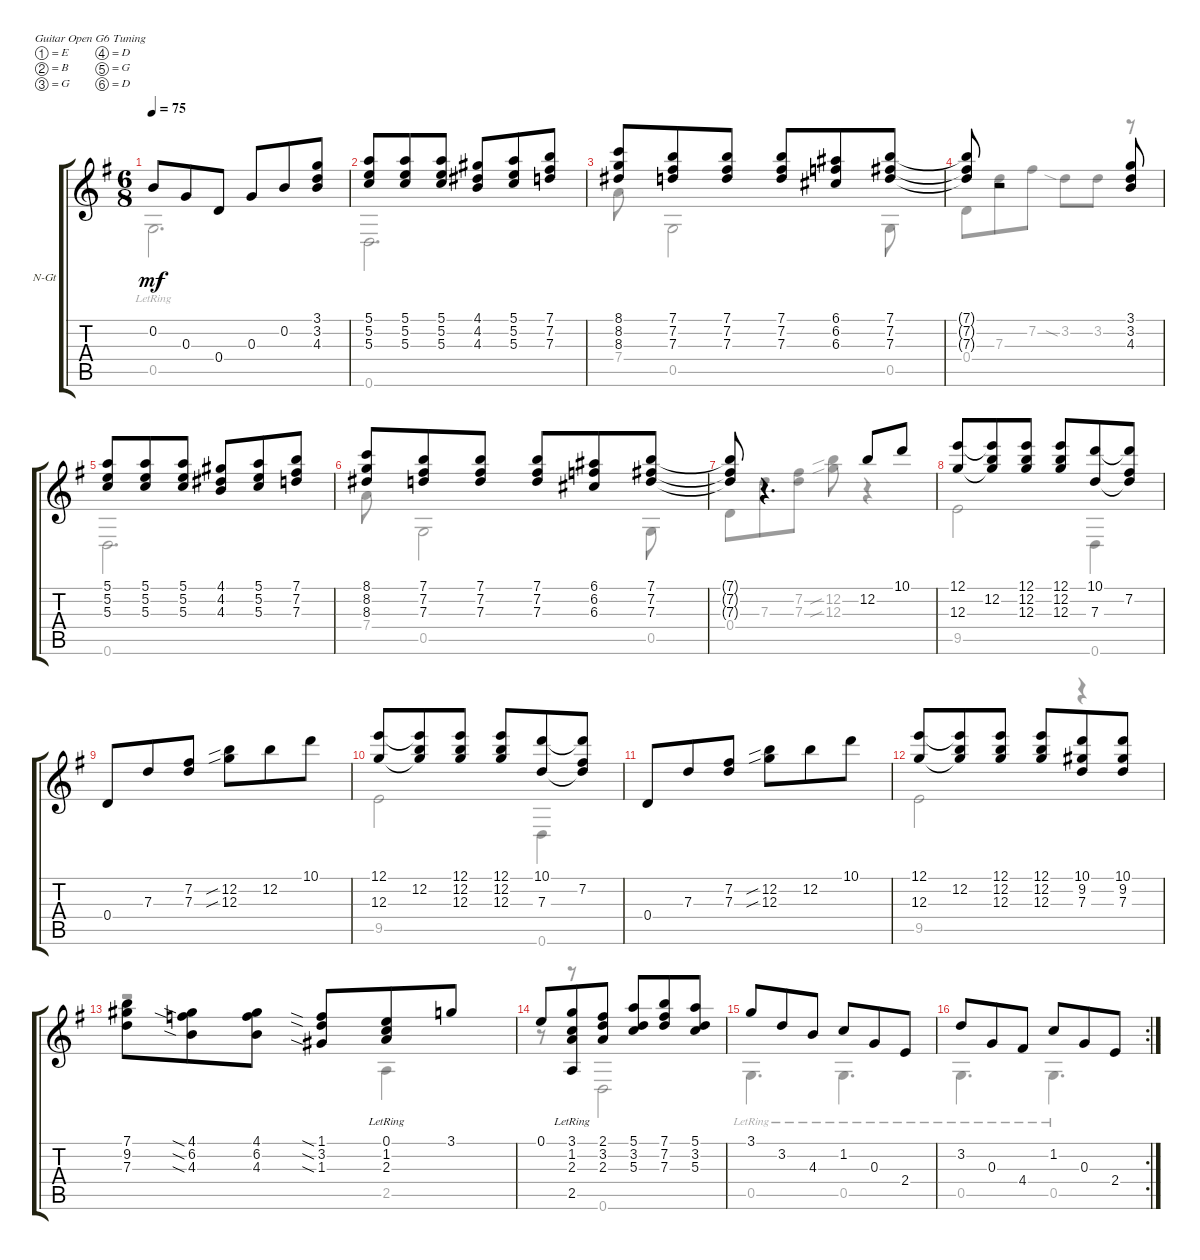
\defaultSystemsLayout 4
\bracketExtendMode groupsimilarinstruments
\firstSystemTrackNameOrientation horizontal
\otherSystemsTrackNameOrientation horizontal
\chordDiagramsInScore
\track ("Nylon Guitar" "N-Gt") {instrument acousticguitarnylon}
\staff {score tabs}
\tuning (E4 B3 G3 D3 G2 D2)
\voice
\ts (6 8)
\tempo 75
\clef g2
\ks g
0.2.8{dy mf} 0.3.8 0.4.8 0.3.8 0.2.8 (3.1 3.2 4.3).8 |
(5.1 5.2 5.3).8 (5.1 5.2 5.3).8 (5.1 5.2 5.3).8 (4.1 4.2 4.3).8 (5.1 5.2 5.3).8 (7.1 7.2 7.3).8 |
(8.1 8.2 8.3).8 (7.1 7.2 7.3).8 (7.1 7.2 7.3).8 (7.1 7.2 7.3).8 (6.1 6.2 6.3).8 (7.1 7.2 7.3).8 |
(7.1{t} 7.2{t} 7.3{t}).8 r.2 (3.1 3.2 4.3).8 |
(5.1 5.2 5.3).8 (5.1 5.2 5.3).8 (5.1 5.2 5.3).8 (4.1 4.2 4.3).8 (5.1 5.2 5.3).8 (7.1 7.2 7.3).8 |
(8.1 8.2 8.3).8 (7.1 7.2 7.3).8 (7.1 7.2 7.3).8 (7.1 7.2 7.3).8 (6.1 6.2 6.3).8 (7.1 7.2 7.3).8 |
(7.1{t} 7.2{t} 7.3{t}).8 r.4{d} 12.2.8 10.1.8 |
(12.1 12.3).8 (12.1{t} 12.2 12.3{t}).8 (12.1 12.2 12.3).8 (12.1 12.2 12.3).8 (10.1 7.3).8 (10.1{t} 7.3{t} 7.2).8 |
0.4.8 7.3.8 (7.2 7.3).8 (12.2{sib} 12.3{sib}).8 12.2.8 10.1.8 |
(12.1 12.3).8 (12.1{t} 12.2 12.3{t}).8 (12.1 12.2 12.3).8 (12.1 12.2 12.3).8 (10.1 7.3).8 (10.1{t} 7.3{t} 7.2).8 |
0.4.8 7.3.8 (7.2 7.3).8 (12.2{sib} 12.3{sib}).8 12.2.8 10.1.8 |
(12.1 12.3).8 (12.1{t} 12.2 12.3{t}).8 (12.1 12.2 12.3).8 (12.1 12.2 12.3).8 (7.3 9.2 10.1).8 (7.3 9.2 10.1).8 |
(7.1 9.2 7.3).8{beam invert} (4.1{sia} 6.2{sia} 4.3{sia}).8 (4.1 6.2 4.3).8 (1.1{sia} 3.2{sia} 1.3{sia}).8 (0.1{lr} 1.2{lr} 2.3{lr}).8 3.1.8 |
0.1.8 (3.1{lr} 1.2{lr} 2.3{lr} 2.5).8 (2.1 3.2 2.3).8 (5.1 3.2 5.3).8 (7.1 7.2 7.3).8 (5.1 3.2 5.3).8 |
3.1.8 3.2.8 4.3.8 1.2.8 0.3.8 2.4.8 |
\rc 2
3.2.8 0.3.8 4.4.8 1.2.8 0.3.8 2.4.8
\voice
\clef g2
\ottava regular
\simile none
\ks g
0.5{lr}.2{d dy mf} |
0.6.2{d} |
7.4.8 0.5.2 0.5.8 |
0.4.8 7.3.8 7.2.8 3.2{sia}.8 3.2.8 r.8 |
0.6.2{d} |
7.4.8 0.5.2 0.5.8 |
0.4.8 7.3.8 (7.2 7.3).8 (12.2{sib} 12.3{sib}).8 r.4 |
9.5.2 0.6.4 |
|
9.5.2 0.6.4 |
|
9.5.2 r.4 |
r.2 2.5.4 |
r.8 r.8 0.6.2 |
0.5{lr}.4{d} 0.5{lr}.4{d} |
0.5{lr}.4{d} 0.5{lr}.4{d}
